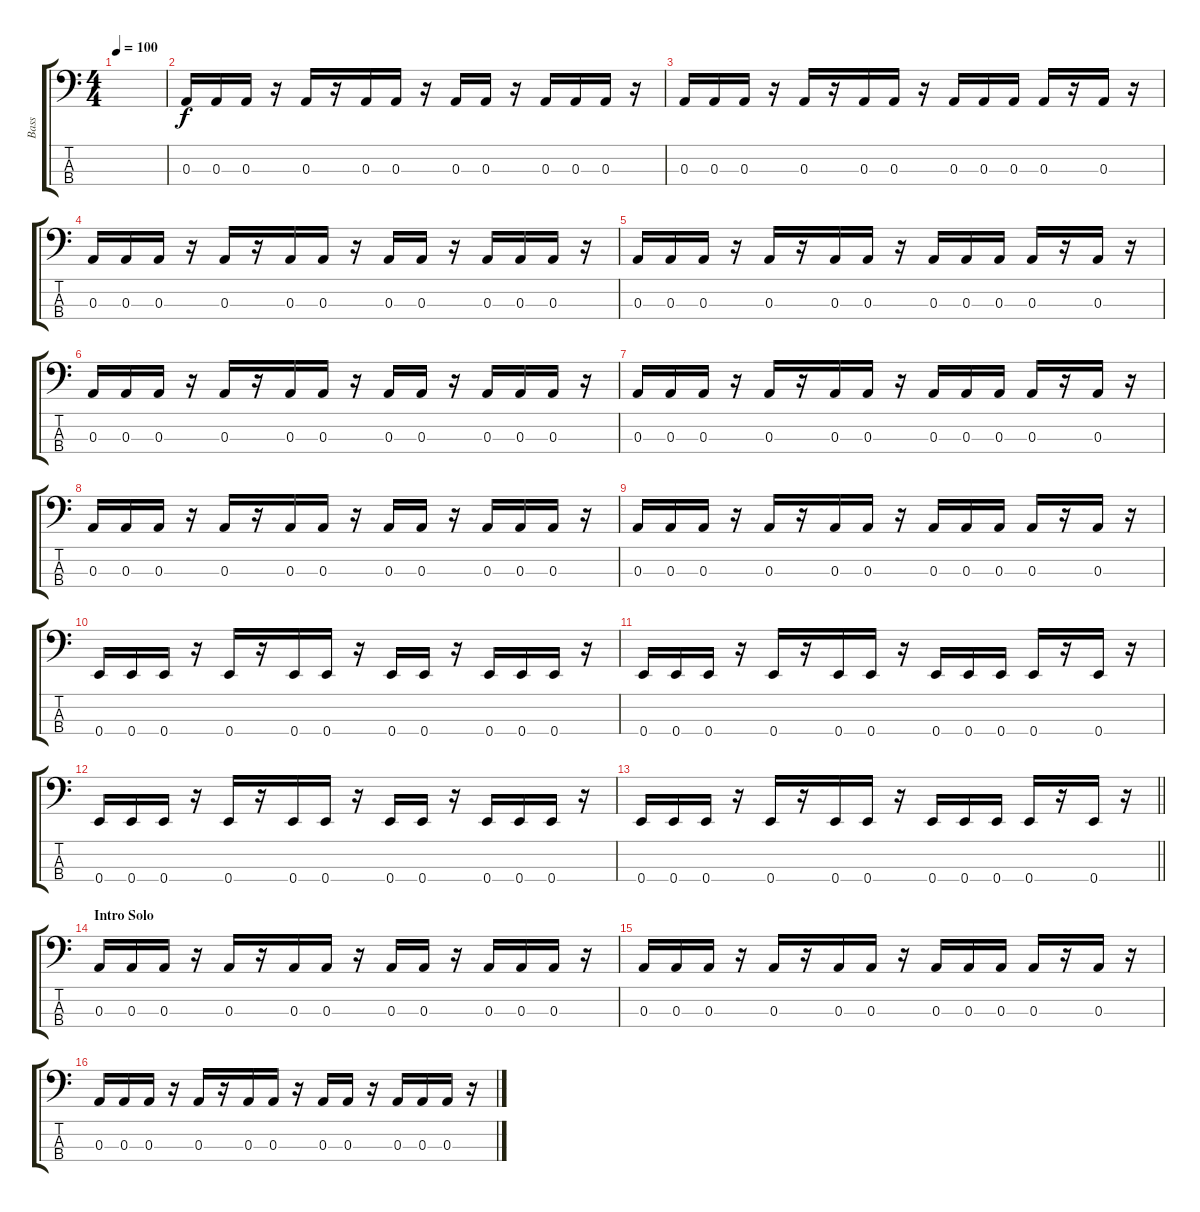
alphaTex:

\track ("Bass" "Bass") {instrument electricbassfinger}
\staff {score tabs}
\tuning (G2 D2 A1 E1) {hide}
\ts (4 4)
\tempo 100
\clef f4
\ks c
|
0.3.16 0.3.16 0.3.16 r.16 0.3.16 r.16 0.3.16 0.3.16 r.16 0.3.16 0.3.16 r.16 0.3.16 0.3.16 0.3.16 r.16 |
0.3.16 0.3.16 0.3.16 r.16 0.3.16 r.16 0.3.16 0.3.16 r.16 0.3.16 0.3.16 0.3.16 0.3.16 r.16 0.3.16 r.16 |
0.3.16 0.3.16 0.3.16 r.16 0.3.16 r.16 0.3.16 0.3.16 r.16 0.3.16 0.3.16 r.16 0.3.16 0.3.16 0.3.16 r.16 |
0.3.16 0.3.16 0.3.16 r.16 0.3.16 r.16 0.3.16 0.3.16 r.16 0.3.16 0.3.16 0.3.16 0.3.16 r.16 0.3.16 r.16 |
0.3.16 0.3.16 0.3.16 r.16 0.3.16 r.16 0.3.16 0.3.16 r.16 0.3.16 0.3.16 r.16 0.3.16 0.3.16 0.3.16 r.16 |
0.3.16 0.3.16 0.3.16 r.16 0.3.16 r.16 0.3.16 0.3.16 r.16 0.3.16 0.3.16 0.3.16 0.3.16 r.16 0.3.16 r.16 |
0.3.16 0.3.16 0.3.16 r.16 0.3.16 r.16 0.3.16 0.3.16 r.16 0.3.16 0.3.16 r.16 0.3.16 0.3.16 0.3.16 r.16 |
0.3.16 0.3.16 0.3.16 r.16 0.3.16 r.16 0.3.16 0.3.16 r.16 0.3.16 0.3.16 0.3.16 0.3.16 r.16 0.3.16 r.16 |
0.4.16 0.4.16 0.4.16 r.16 0.4.16 r.16 0.4.16 0.4.16 r.16 0.4.16 0.4.16 r.16 0.4.16 0.4.16 0.4.16 r.16 |
0.4.16 0.4.16 0.4.16 r.16 0.4.16 r.16 0.4.16 0.4.16 r.16 0.4.16 0.4.16 0.4.16 0.4.16 r.16 0.4.16 r.16 |
0.4.16 0.4.16 0.4.16 r.16 0.4.16 r.16 0.4.16 0.4.16 r.16 0.4.16 0.4.16 r.16 0.4.16 0.4.16 0.4.16 r.16 |
\barLineRight lightlight
0.4.16 0.4.16 0.4.16 r.16 0.4.16 r.16 0.4.16 0.4.16 r.16 0.4.16 0.4.16 0.4.16 0.4.16 r.16 0.4.16 r.16 |
\section ("" "Intro Solo")
0.3.16 0.3.16 0.3.16 r.16 0.3.16 r.16 0.3.16 0.3.16 r.16 0.3.16 0.3.16 r.16 0.3.16 0.3.16 0.3.16 r.16 |
0.3.16 0.3.16 0.3.16 r.16 0.3.16 r.16 0.3.16 0.3.16 r.16 0.3.16 0.3.16 0.3.16 0.3.16 r.16 0.3.16 r.16 |
0.3.16 0.3.16 0.3.16 r.16 0.3.16 r.16 0.3.16 0.3.16 r.16 0.3.16 0.3.16 r.16 0.3.16 0.3.16 0.3.16 r.16
